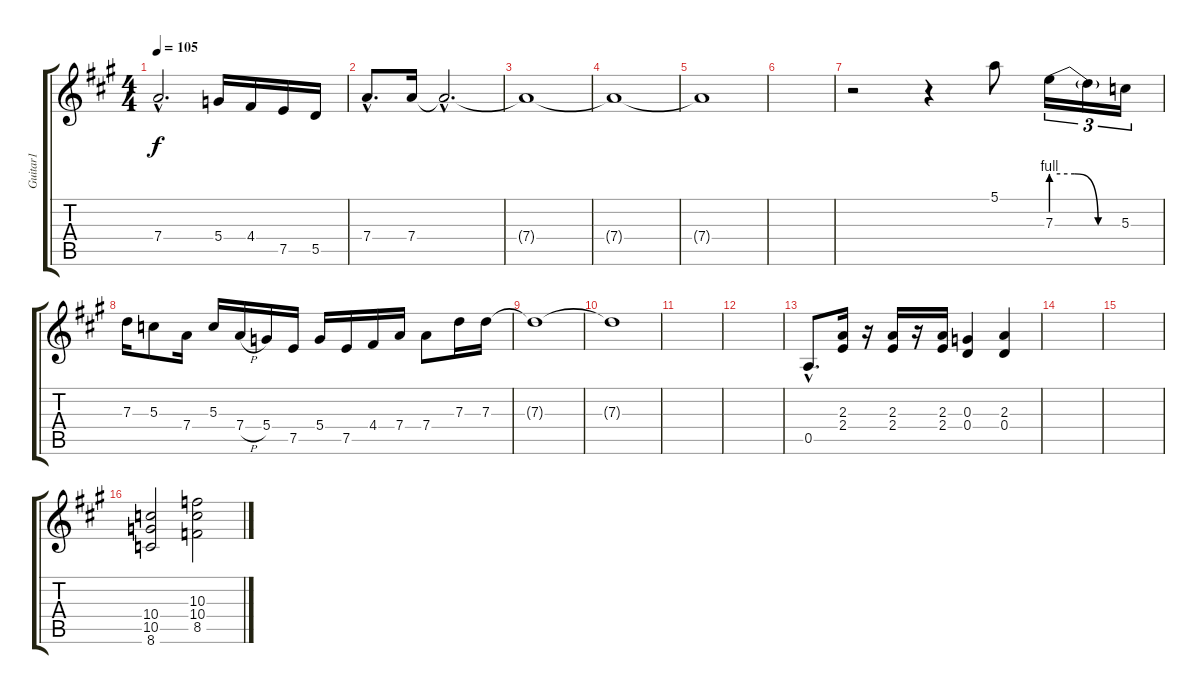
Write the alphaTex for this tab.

\track ("Guitar1" "Guitar1") {instrument overdrivenguitar}
\staff {score tabs}
\tuning (E4 B3 G3 D3 A2 E2) {hide}
\ts (4 4)
\tempo 105
\clef g2
\ks a
7.4{hac t}.2{d dy f} 5.4.16 4.4.16 7.5.16 5.5.16 |
7.4{hac}.8{d} 7.4.16 7.4{hac t}.2{d volume 5} |
7.4{t}.1 |
7.4{t}.1 |
7.4{t}.1 |
|
r.2{volume 13} r.4 5.1.8 7.3{be (custom 0 4 20 4 40 0 60 0)}.16{tu (3 2)} 7.3{t}.16{tu (3 2)} 5.3.16{tu (3 2)} |
7.3.16 5.3.8 7.4.16 5.3.16 7.4{h}.16 5.4.16 7.5.16 5.4.16 7.5.16 4.4.16 7.4.16 7.4.8 7.3.16 7.3.16 |
7.3{t}.1 |
7.3{t}.1 |
|
|
0.5{hac}.8{d} (2.3 2.4).16 r.16 (2.3 2.4).16 r.16 (2.3 2.4).16 (0.3 0.4).4 (2.3 0.4).4 |
|
|
(10.4 10.5 8.6).2 (10.3 10.4 8.5).2
